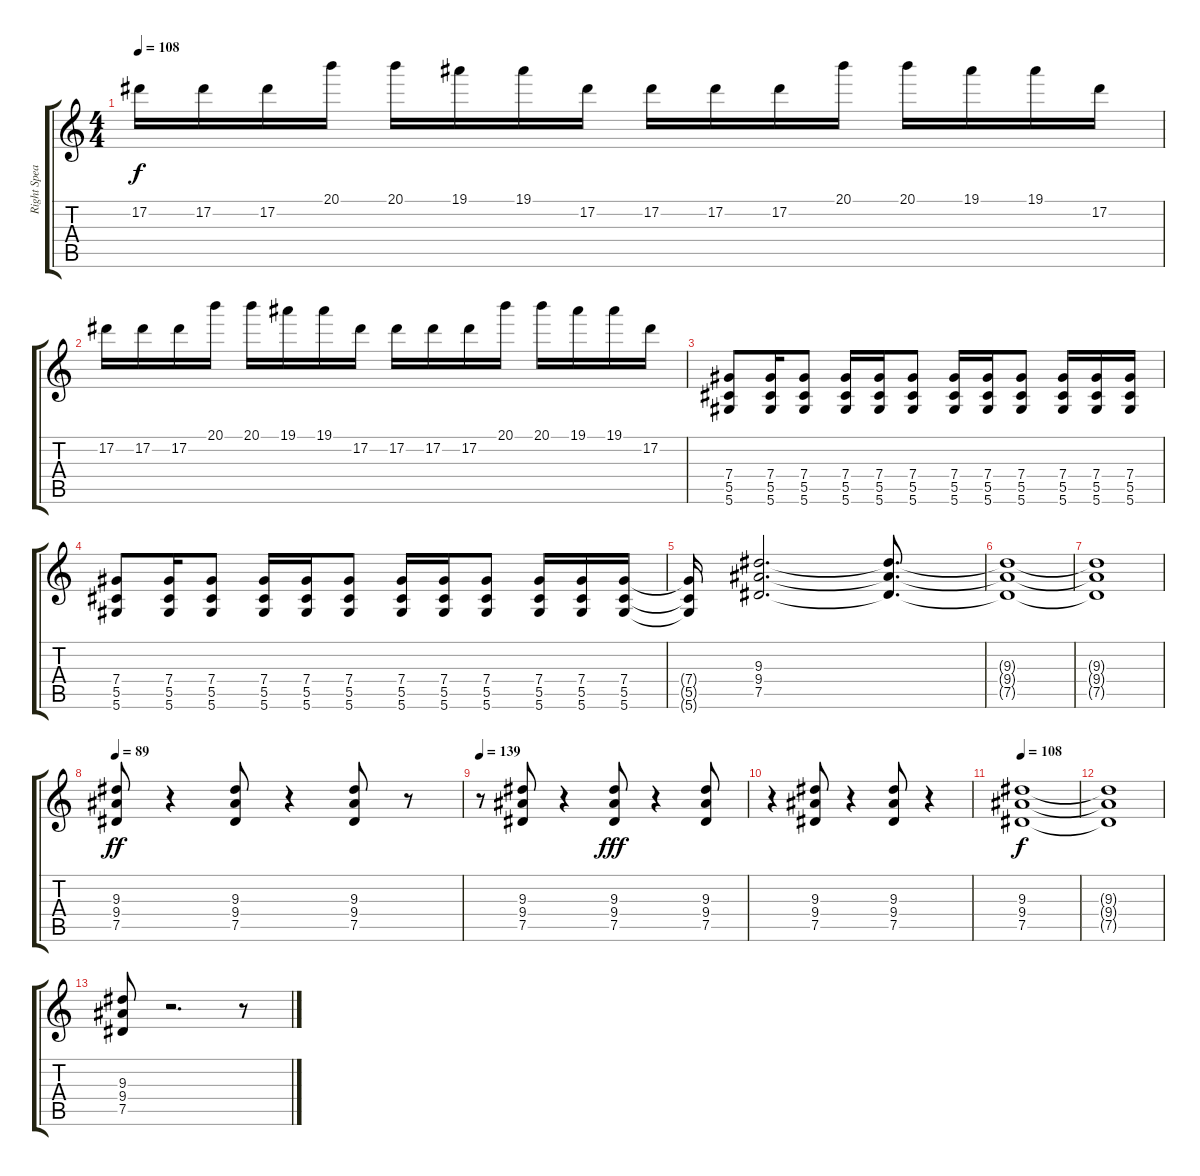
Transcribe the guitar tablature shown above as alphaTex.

\track ("Right Speaker 1" "Right Spea") {instrument distortionguitar}
\staff {score tabs}
\tuning (Eb4 Bb3 Gb3 Db3 Ab2 Eb2) {hide}
\ts (4 4)
\tempo 108
\clef g2
\ks c
17.2.16{dy f} 17.2.16 17.2.16 20.1.16 20.1.16 19.1.16 19.1.16 17.2.16 17.2.16 17.2.16 17.2.16 20.1.16 20.1.16 19.1.16 19.1.16 17.2.16 |
17.2.16 17.2.16 17.2.16 20.1.16 20.1.16 19.1.16 19.1.16 17.2.16 17.2.16 17.2.16 17.2.16 20.1.16 20.1.16 19.1.16 19.1.16 17.2.16 |
(7.4 5.5 5.6).8 (7.4 5.5 5.6).16 (7.4 5.5 5.6).8 (7.4 5.5 5.6).16 (7.4 5.5 5.6).16 (7.4 5.5 5.6).8 (7.4 5.5 5.6).16 (7.4 5.5 5.6).16 (7.4 5.5 5.6).8 (7.4 5.5 5.6).16 (7.4 5.5 5.6).16 (7.4 5.5 5.6).16 |
(7.4 5.5 5.6).8 (7.4 5.5 5.6).16 (7.4 5.5 5.6).8 (7.4 5.5 5.6).16 (7.4 5.5 5.6).16 (7.4 5.5 5.6).8 (7.4 5.5 5.6).16 (7.4 5.5 5.6).16 (7.4 5.5 5.6).8 (7.4 5.5 5.6).16 (7.4 5.5 5.6).16 (7.4 5.5 5.6).16 |
(7.4{t} 5.5{t} 5.6{t}).16 (9.3 9.4 7.5).2{d} (9.3{t} 9.4{t} 7.5{t}).8{d} |
(9.3{t} 9.4{t} 7.5{t}).1 |
(9.3{t} 9.4{t} 7.5{t}).1 |
\tempo 89
(9.3 9.4 7.5).8{dy ff} r.4 (9.3 9.4 7.5).8 r.4 (9.3 9.4 7.5).8 r.8 |
\tempo 139
r.8 (9.3 9.4 7.5).8 r.4 (9.3 9.4 7.5).8{dy fff} r.4 (9.3 9.4 7.5).8 |
r.4 (9.3 9.4 7.5).8 r.4 (9.3 9.4 7.5).8 r.4 |
\tempo 108
(9.3 9.4 7.5).1{dy f} |
(9.3{t} 9.4{t} 7.5{t}).1 |
(9.3 9.4 7.5).8 r.2{d} r.8
